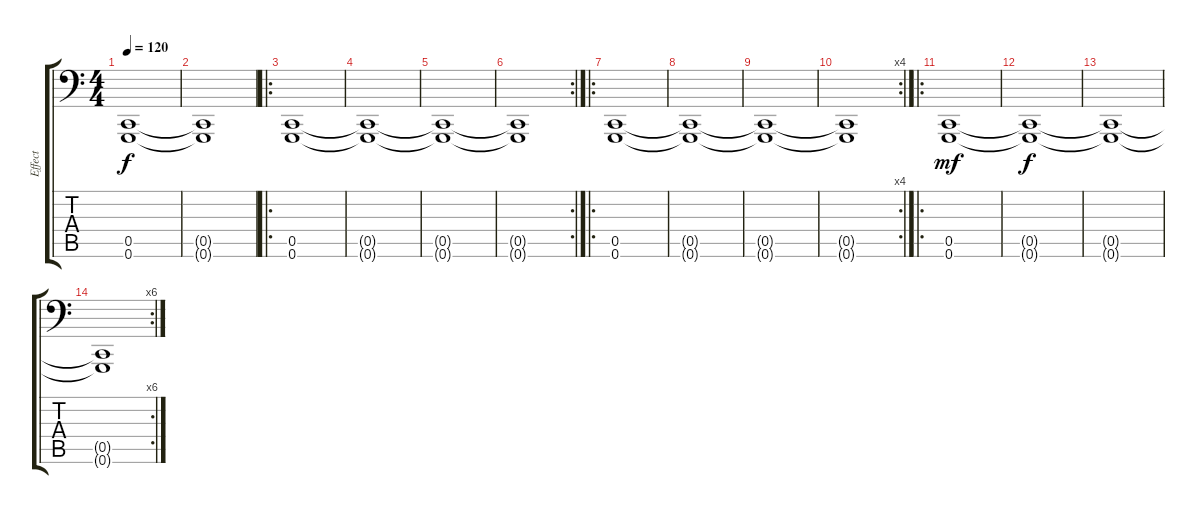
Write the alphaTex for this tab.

\track ("Effect" "Effect") {instrument applause}
\staff {score tabs}
\tuning (G3 D3 Bb2 F2 C2 G1) {hide}
\ts (4 4)
\tempo 120
\clef f4
\ks c
(0.5{t} 0.6{t}).1{dy f} |
(0.5{t} 0.6{t}).1 |
\ro
(0.5 0.6).1 |
(0.5{t} 0.6{t}).1 |
(0.5{t} 0.6{t}).1 |
\rc 2
(0.5{t} 0.6{t}).1 |
\ro
(0.5 0.6).1 |
(0.5{t} 0.6{t}).1 |
(0.5{t} 0.6{t}).1 |
\rc 4
(0.5{t} 0.6{t}).1 |
\ro
(0.5 0.6).1{dy mf} |
(0.5{t} 0.6{t}).1{dy f} |
(0.5{t} 0.6{t}).1 |
\rc 6
(0.5{t} 0.6{t}).1
